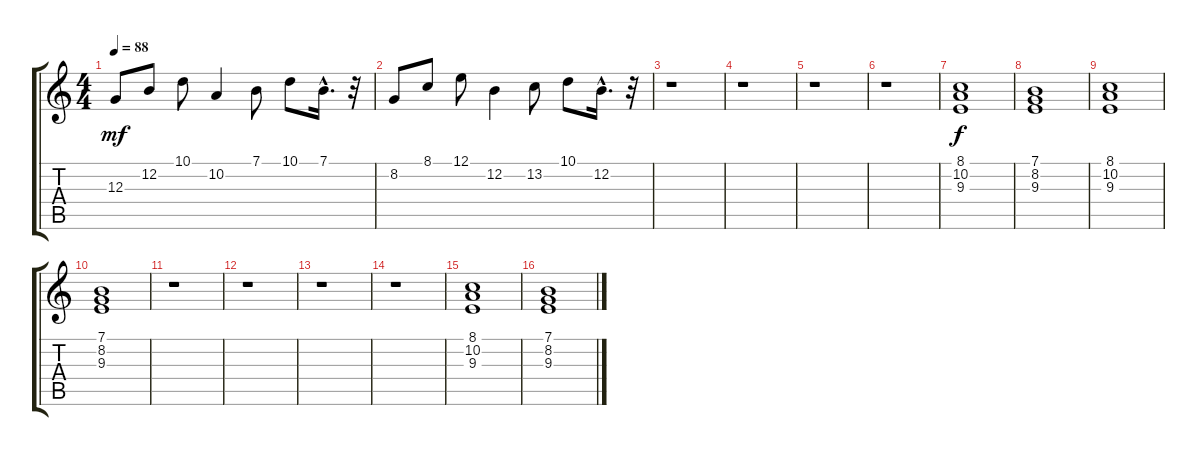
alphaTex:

\track "" {instrument stringensemble2}
\staff {score tabs}
\tuning (E4 B3 G3 D3 A2 E2) {hide}
\ts (4 4)
\tempo 88
\clef g2
\ks c
12.3.8{dy mf} 12.2.8 10.1.8 10.2.4 7.1.8 10.1.8 7.1{hac}.16{d} r.32 |
8.2.8 8.1.8 12.1.8 12.2.4 13.2.8 10.1.8 12.2{hac}.16{d} r.32 |
r.1 |
r.1 |
r.1 |
r.1 |
(8.1 10.2 9.3).1{dy f} |
(7.1 8.2 9.3).1 |
(8.1 10.2 9.3).1 |
(7.1 8.2 9.3).1 |
r.1 |
r.1 |
r.1 |
r.1 |
(8.1 10.2 9.3).1 |
(7.1 8.2 9.3).1
